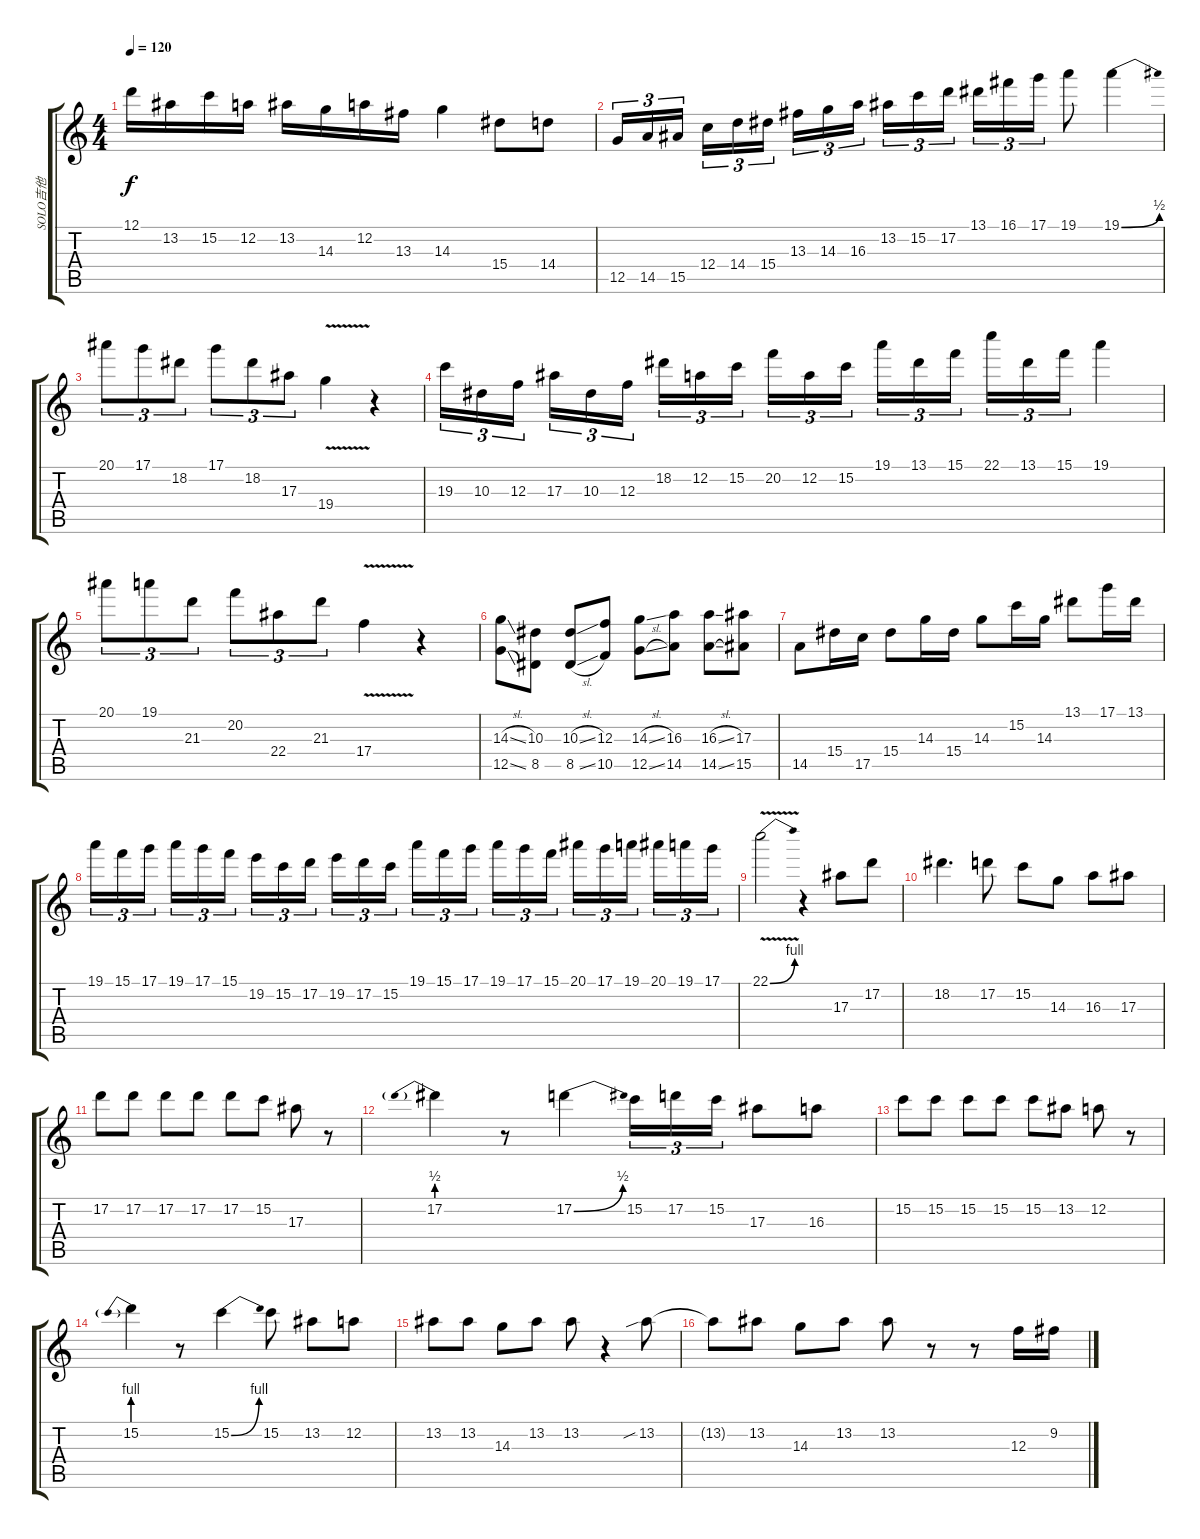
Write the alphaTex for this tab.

\track ("SOLO吉他" "SOLO吉他") {instrument overdrivenguitar}
\staff {score tabs}
\tuning (D4 A3 F3 C3 G2 D2) {hide}
\ts (4 4)
\tempo 120
\clef g2
\ks c
12.1.16{dy f} 13.2.16 15.2.16 12.2.16 13.2.16 14.3.16 12.2.16 13.3.16 14.3.4 15.4.8 14.4.8 |
12.5.16{tu (3 2)} 14.5.16{tu (3 2)} 15.5.16{tu (3 2) beam splitsecondary} 12.4.16{tu (3 2)} 14.4.16{tu (3 2)} 15.4.16{tu (3 2)} 13.3.16{tu (3 2)} 14.3.16{tu (3 2)} 16.3.16{tu (3 2) beam splitsecondary} 13.2.16{tu (3 2)} 15.2.16{tu (3 2)} 17.2.16{tu (3 2)} 13.1.16{tu (3 2)} 16.1.16{tu (3 2)} 17.1.16{tu (3 2)} 19.1.8 19.1{be (bend 0 0 60 2)}.4 |
20.1.8{tu (3 2)} 17.1.8{tu (3 2)} 18.2.8{tu (3 2)} 17.1.8{tu (3 2)} 18.2.8{tu (3 2)} 17.3.8{tu (3 2)} 19.4{v}.4 r.4 |
19.3.16{tu (3 2)} 10.3.16{tu (3 2)} 12.3.16{tu (3 2) beam splitsecondary} 17.3.16{tu (3 2)} 10.3.16{tu (3 2)} 12.3.16{tu (3 2)} 18.2.16{tu (3 2)} 12.2.16{tu (3 2)} 15.2.16{tu (3 2) beam splitsecondary} 20.2.16{tu (3 2)} 12.2.16{tu (3 2)} 15.2.16{tu (3 2)} 19.1.16{tu (3 2)} 13.1.16{tu (3 2)} 15.1.16{tu (3 2) beam splitsecondary} 22.1.16{tu (3 2)} 13.1.16{tu (3 2)} 15.1.16{tu (3 2)} 19.1.4 |
20.1.8{tu (3 2)} 19.1.8{tu (3 2)} 21.3.8{tu (3 2)} 20.2.8{tu (3 2)} 22.4.8{tu (3 2)} 21.3.8{tu (3 2)} 17.4{v}.4 r.4 |
(14.3{sl} 12.5{sl}).8 (10.3 8.5).8 (10.3{sl} 8.5{sl}).8 (12.3 10.5).8 (14.3{sl} 12.5{sl}).8 (16.3 14.5).8 (16.3{sl} 14.5{sl}).8 (17.3 15.5).8 |
14.5.8 15.4.16 17.5.16 15.4.8 14.3.16 15.4.16 14.3.8 15.2.16 14.3.16 13.1.8 17.1.16 13.1.16 |
19.1.16{tu (3 2)} 15.1.16{tu (3 2)} 17.1.16{tu (3 2) beam splitsecondary} 19.1.16{tu (3 2)} 17.1.16{tu (3 2)} 15.1.16{tu (3 2)} 19.2.16{tu (3 2)} 15.2.16{tu (3 2)} 17.2.16{tu (3 2) beam splitsecondary} 19.2.16{tu (3 2)} 17.2.16{tu (3 2)} 15.2.16{tu (3 2)} 19.1.16{tu (3 2)} 15.1.16{tu (3 2)} 17.1.16{tu (3 2) beam splitsecondary} 19.1.16{tu (3 2)} 17.1.16{tu (3 2)} 15.1.16{tu (3 2)} 20.1.16{tu (3 2)} 17.1.16{tu (3 2)} 19.1.16{tu (3 2) beam splitsecondary} 20.1.16{tu (3 2)} 19.1.16{tu (3 2)} 17.1.16{tu (3 2)} |
22.1{be (bend 0 0 60 4) v}.2 r.4 17.3.8 17.2.8 |
18.2.4{d} 17.2.8 15.2.8 14.3.8 16.3.8 17.3.8 |
17.2.8 17.2.8 17.2.8 17.2.8 17.2.8 15.2.8 17.3.8 r.8 |
17.2{be (prebend 0 2 60 2)}.4 r.8 17.2{be (bend 0 0 60 2)}.4 15.2.16{tu (3 2)} 17.2.16{tu (3 2)} 15.2.16{tu (3 2)} 17.3.8 16.3.8 |
15.2.8 15.2.8 15.2.8 15.2.8 15.2.8 13.2.8 12.2.8 r.8 |
15.2{be (prebend 0 4 60 4)}.4 r.8 15.2{be (bend 0 0 60 4)}.4 15.2.8 13.2.8 12.2.8 |
13.2.8 13.2.8 14.3.8 13.2.8 13.2.8 r.4 13.2{sib}.8 |
13.2{t}.8 13.2.8 14.3.8 13.2.8 13.2.8 r.8 r.8 12.3.16 9.2.16
